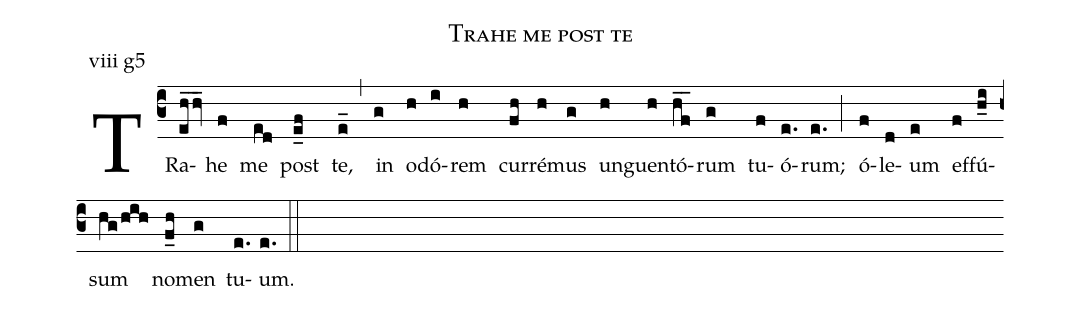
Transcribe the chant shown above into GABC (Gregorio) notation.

name: Trahe me post te;
annotation: viii g5;
mode: 8;
%%
(c3)
TRa(eh_hv_)he(f) me(ed) post(e_f) te,(e_) (,)
in(g) o(h)dó(i)rem(h) cur(fh)ré(h)mus(g) un(h)guen(h)tó(hf__)rum(g) tu(f)ó(e.)rum;(e.) (;)
ó(f)le(d)um(e) ef(f)fú(h_i)sum(hg/hih) no(f_h)men(g) tu(e.)um.(e.) (::)
